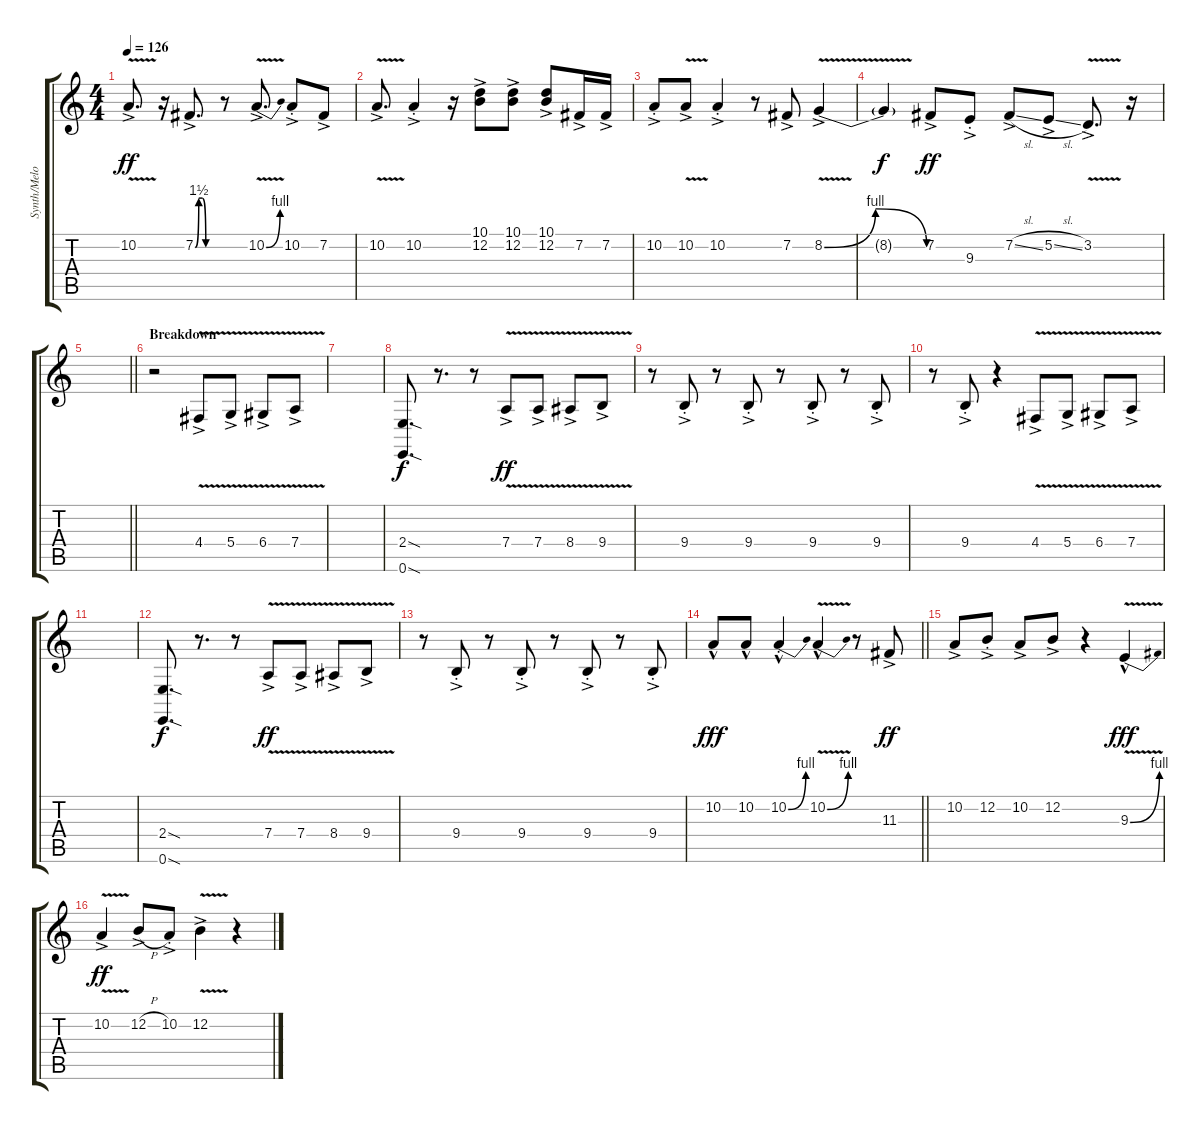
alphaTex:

\track ("Synth/Melody" "Synth/Melo") {instrument lead1square}
\staff {score tabs}
\tuning (E4 B3 G3 D3 A2 E2) {hide}
\ts (4 4)
\tempo 126
\clef g2
\ks c
10.2{v ac}.8{d dy ff} r.16 7.2{be (custom 0 0 10 6 20 6 30 0 60 0) ac}.8{d} r.8 10.2{be (bend 0 0 60 4) v ac}.8{d} 10.2{ac st}.8 7.2{ac}.8 |
10.2{v ac}.8{d} 10.2{ac st}.4 r.16 (10.1{ac} 12.2{ac}).8 (10.1{ac} 12.2{ac}).8 (10.1{ac} 12.2{ac}).8 7.2{ac}.16 7.2{ac}.16 |
10.2{ac st}.8 10.2{v ac}.8 10.2{ac st}.4 r.8 7.2{ac}.8 8.2{be (bendrelease 0 0 10 4 45 4 60 0) v ac}.4 |
8.2{t}.4{dy f} 7.2{ac}.8{dy ff} 9.3{ac st}.8 7.2{sl ac}.8 5.2{sl ac}.8 3.2{v ac}.8{d} r.16 |
\barLineRight lightlight
|
\section ("" "Breakdown")
r.2 4.4{v ac}.8 5.4{v ac}.8 6.4{v ac}.8 7.4{v ac}.8 |
|
(2.4{sod} 0.6{sod}).8{d dy f} r.8{d} r.8 7.4{v ac}.8{dy ff} 7.4{v ac}.8 8.4{v ac}.8 9.4{v ac}.8 |
r.8 9.4{ac st}.8 r.8 9.4{ac st}.8 r.8 9.4{ac st}.8 r.8 9.4{ac st}.8 |
r.8 9.4{ac st}.8 r.4 4.4{v ac}.8 5.4{v ac}.8 6.4{v ac}.8 7.4{v ac}.8 |
|
(2.4{sod} 0.6{sod}).8{d dy f} r.8{d} r.8 7.4{v ac}.8{dy ff} 7.4{v ac}.8 8.4{v ac}.8 9.4{v ac}.8 |
r.8 9.4{ac st}.8 r.8 9.4{ac st}.8 r.8 9.4{ac st}.8 r.8 9.4{ac st}.8 |
\barLineRight lightlight
10.2{hac}.8{dy fff} 10.2{hac}.8 10.2{be (bend 0 0 60 4) hac st}.4 10.2{be (bend 0 0 60 4) v hac}.4 r.8 11.3{ac}.8{dy ff} |
10.2{ac}.8 12.2{ac st}.8 10.2{ac}.8 12.2{ac}.8 r.4 9.3{be (bend 0 0 60 4) v hac}.4{dy fff} |
10.2{v ac}.4{dy ff} 12.2{h ac}.8 10.2{ac st}.8 12.2{v ac}.4 r.4
